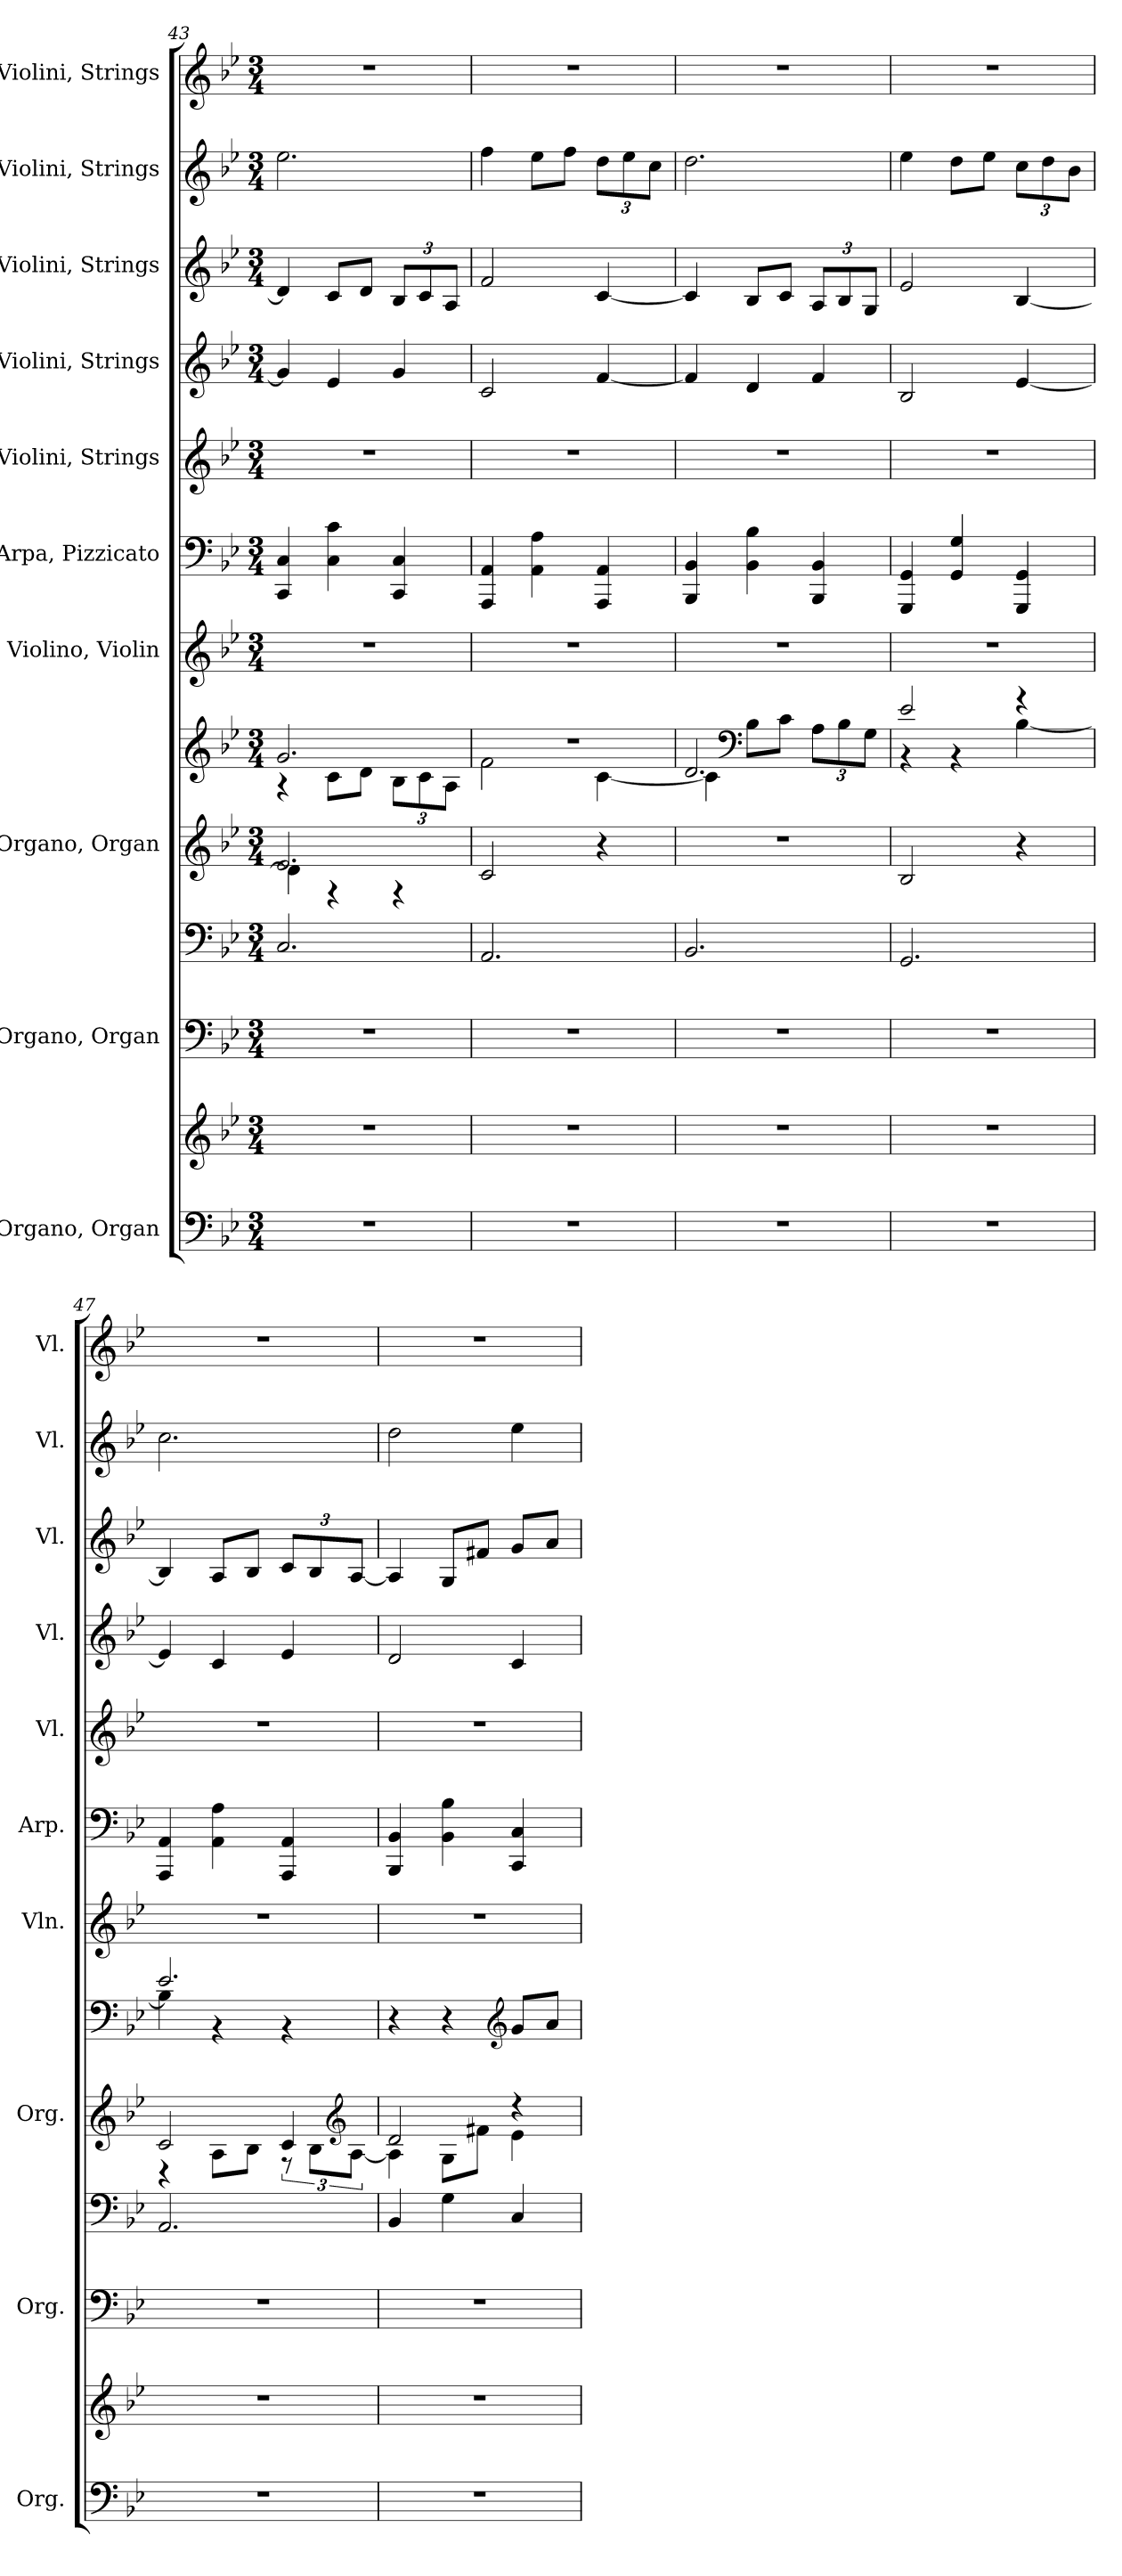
**kern	**kern	**kern	**kern	**kern	**kern	**kern	**kern	**kern	**kern	**kern	**kern	**kern
*part10	*part10	*part9	*part9	*part8	*part8	*part7	*part6	*part5	*part4	*part3	*part2	*part1
*staff13	*staff12	*staff11	*staff10	*staff9	*staff8	*staff7	*staff6	*staff5	*staff4	*staff3	*staff2	*staff1
*I"Organo, Organ	*	*I"Organo, Organ	*	*I"Organo, Organ	*	*I"Violino, Violin	*I"Arpa, Pizzicato	*I"Violini, Strings	*I"Violini, Strings	*I"Violini, Strings	*I"Violini, Strings	*I"Violini, Strings
*I'Org.	*	*I'Org.	*	*I'Org.	*	*I'Vln.	*I'Arp.	*I'Vl.	*I'Vl.	*I'Vl.	*I'Vl.	*I'Vl.
*clefF4	*clefG2	*clefF4	*clefF4	*clefG2	*clefG2	*clefG2	*clefF4	*clefG2	*clefG2	*clefG2	*clefG2	*clefG2
*k[b-e-]	*k[b-e-]	*k[b-e-]	*k[b-e-]	*k[b-e-]	*k[b-e-]	*k[b-e-]	*k[b-e-]	*k[b-e-]	*k[b-e-]	*k[b-e-]	*k[b-e-]	*k[b-e-]
*M3/4	*M3/4	*M3/4	*M3/4	*M3/4	*M3/4	*M3/4	*M3/4	*M3/4	*M3/4	*M3/4	*M3/4	*M3/4
=43	=43	=43	=43	=43	=43	=43	=43	=43	=43	=43	=43	=43
*	*	*	*	*^	*^	*	*	*	*	*	*	*
2.r	2.r	2.r	2.C/	2.e-/	4d\]	2.g/	4r	2.r	4CC/ 4C/	2.r	4g/]	4d/]	2.ee-\	2.r
.	.	.	.	.	4r	.	8c\L	.	4C\ 4c\	.	4e-/	8c/L	.	.
.	.	.	.	.	.	.	8d\J	.	.	.	.	8d/J	.	.
*	*	*	*	*	*	*	*Xbrackettup	*	*	*	*	*Xbrackettup	*	*
.	.	.	.	.	4r	.	12B-\L	.	4CC/ 4C/	.	4g/	12B-/L	.	.
.	.	.	.	.	.	.	12c\	.	.	.	.	12c/	.	.
.	.	.	.	.	.	.	12A\J	.	.	.	.	12A/J	.	.
*	*	*	*	*v	*v	*	*	*	*	*	*	*	*	*
=44	=44	=44	=44	=44	=44	=44	=44	=44	=44	=44	=44	=44	=44
2.r	2.r	2.r	2.AA/	2c/	2.r	2f\	2.r	4AAA/ 4AA/	2.r	2c/	2f/	4ff\	2.r
.	.	.	.	.	.	.	.	4AA\ 4A\	.	.	.	8ee-\L	.
.	.	.	.	.	.	.	.	.	.	.	.	8ff\J	.
*	*	*	*	*	*	*	*	*	*	*	*	*Xbrackettup	*
.	.	.	.	4r	.	[4c\	.	4AAA/ 4AA/	.	[4f/	[4c/	12dd\L	.
.	.	.	.	.	.	.	.	.	.	.	.	12ee-\	.
.	.	.	.	.	.	.	.	.	.	.	.	12cc\J	.
=45	=45	=45	=45	=45	=45	=45	=45	=45	=45	=45	=45	=45	=45
2.r	2.r	2.r	2.BB-/	2.r	2.d/	4c\]	2.r	4BBB-/ 4BB-/	2.r	4f/]	4c/]	2.dd\	2.r
*	*	*	*	*	*clefF4	*	*	*	*	*	*	*	*
.	.	.	.	.	.	8B-\L	.	4BB-\ 4B-\	.	4d/	8B-/L	.	.
.	.	.	.	.	.	8c\J	.	.	.	.	8c/J	.	.
.	.	.	.	.	.	12A\L	.	4BBB-/ 4BB-/	.	4f/	12A/L	.	.
.	.	.	.	.	.	12B-\	.	.	.	.	12B-/	.	.
.	.	.	.	.	.	12G\J	.	.	.	.	12G/J	.	.
!!LO:PB:g=z
=46	=46	=46	=46	=46	=46	=46	=46	=46	=46	=46	=46	=46	=46
2.r	2.r	2.r	2.GG/	2B-/	2e-/	4r	2.r	4GGG/ 4GG/	2.r	2B-/	2e-/	4ee-\	2.r
.	.	.	.	.	.	4r	.	4GG/ 4G/	.	.	.	8dd\L	.
.	.	.	.	.	.	.	.	.	.	.	.	8ee-\J	.
.	.	.	.	4r	4r	[4B-\	.	4GGG/ 4GG/	.	[4e-/	[4B-/	12cc\L	.
.	.	.	.	.	.	.	.	.	.	.	.	12dd\	.
.	.	.	.	.	.	.	.	.	.	.	.	12b-\J	.
=47	=47	=47	=47	=47	=47	=47	=47	=47	=47	=47	=47	=47	=47
*	*	*	*	*^	*	*	*	*	*	*	*	*	*
2.r	2.r	2.r	2.AA/	2c/	4r	2.e-/	4B-\]	2.r	4AAA/ 4AA/	2.r	4e-/]	4B-/]	2.cc\	2.r
.	.	.	.	.	8A\L	.	4r	.	4AA\ 4A\	.	4c/	8A/L	.	.
.	.	.	.	.	8B-\J	.	.	.	.	.	.	8B-/J	.	.
.	.	.	.	4c/	12r	.	4r	.	4AAA/ 4AA/	.	4e-/	12c/L	.	.
.	.	.	.	.	12B-\L	.	.	.	.	.	.	12B-/	.	.
*	*	*	*	*clefG2	*	*	*	*	*	*	*	*	*	*
.	.	.	.	.	[12A\J	.	.	.	.	.	.	[12A/J	.	.
*	*	*	*	*	*	*v	*v	*	*	*	*	*	*	*
=48	=48	=48	=48	=48	=48	=48	=48	=48	=48	=48	=48	=48	=48
2.r	2.r	2.r	4BB-/	2d/	4A\]	4r	2.r	4BBB-/ 4BB-/	2.r	2d/	4A/]	2dd\	2.r
.	.	.	4G\	.	8G\L	4r	.	4BB-\ 4B-\	.	.	8G/L	.	.
.	.	.	.	.	8f#X\J	.	.	.	.	.	8f#X/J	.	.
*	*	*	*	*	*	*clefG2	*	*	*	*	*	*	*
.	.	.	4C/	4r	4e-\	8g/L	.	4CC/ 4C/	.	4c/	8g/L	4ee-\	.
.	.	.	.	.	.	8a/J	.	.	.	.	8a/J	.	.
*	*	*	*	*v	*v	*	*	*	*	*	*	*	*
=	=	=	=	=	=	=	=	=	=	=	=	=
*-	*-	*-	*-	*-	*-	*-	*-	*-	*-	*-	*-	*-
